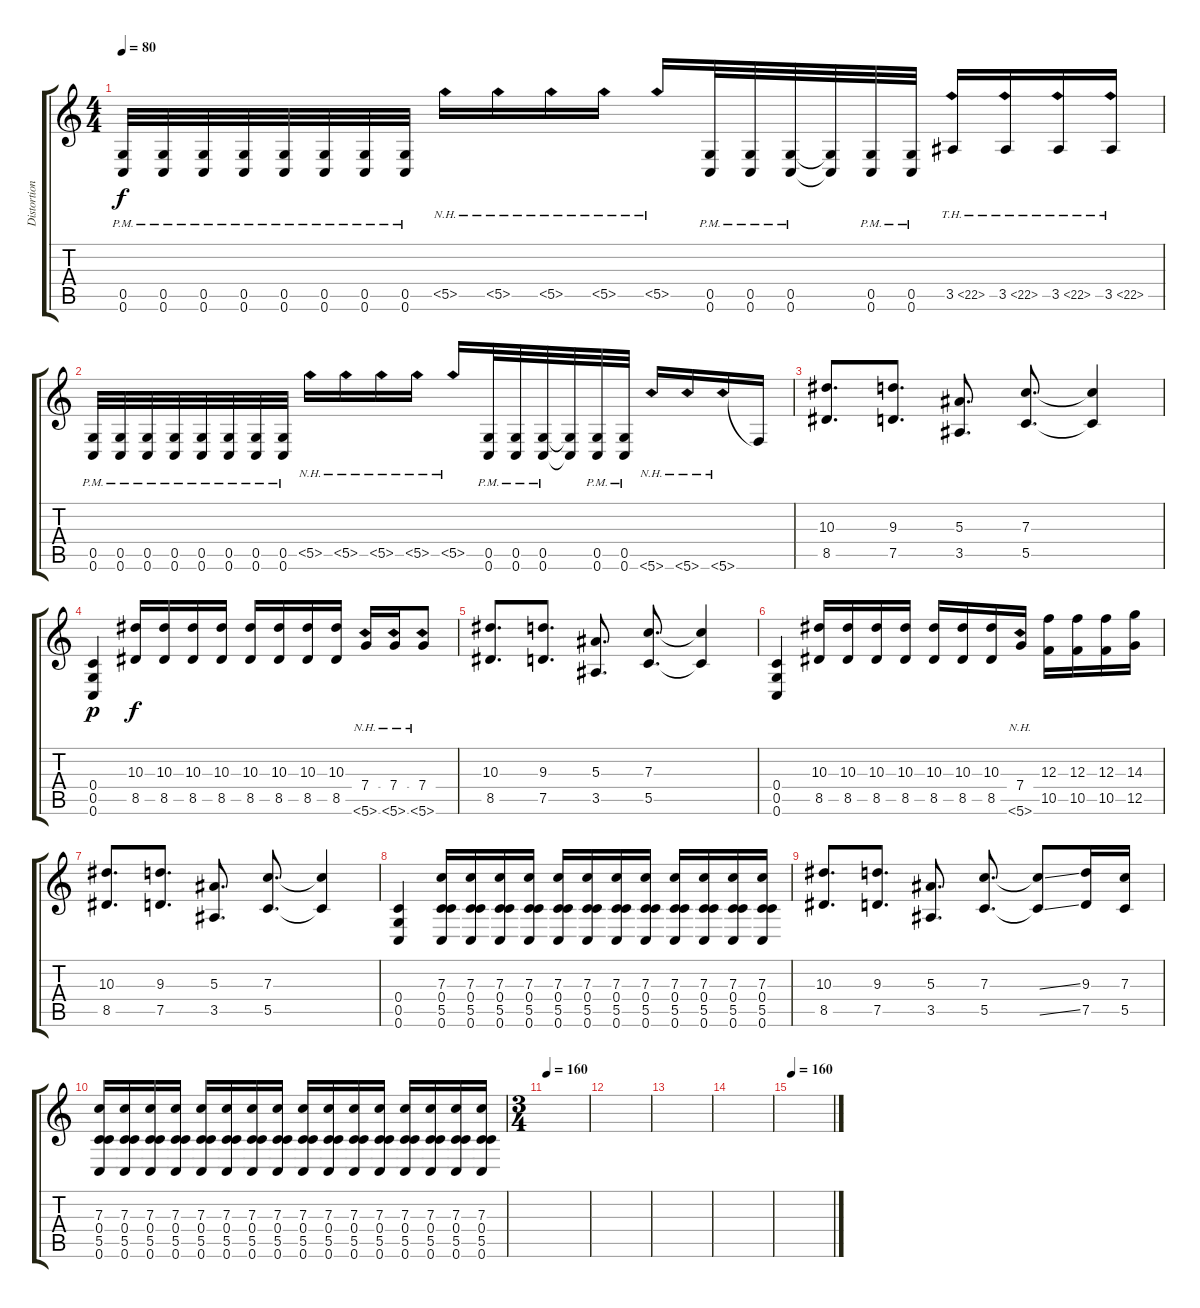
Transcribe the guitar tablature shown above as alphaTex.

\track ("Distortion Guitar 1" "Distortion") {instrument distortionguitar}
\staff {score tabs}
\tuning (D4 A3 F3 C3 G2 C2) {hide}
\ts (4 4)
\tempo 80
\clef g2
\ks c
(0.5{pm} 0.6{pm}).32{dy f} (0.5{pm} 0.6{pm}).32 (0.5{pm} 0.6{pm}).32 (0.5{pm} 0.6{pm}).32 (0.5{pm} 0.6{pm}).32 (0.5{pm} 0.6{pm}).32 (0.5{pm} 0.6{pm}).32 (0.5{pm} 0.6{pm}).32 5.5{nh}.16 5.5{nh}.16 5.5{nh}.16 5.5{nh}.16 5.5{nh}.16 (0.5{pm} 0.6{pm}).32 (0.5{pm} 0.6{pm}).32 (0.5{pm} 0.6{pm}).32 (0.5{t} 0.6{t}).32 (0.5{pm} 0.6{pm}).32 (0.5{pm} 0.6{pm}).32 3.5{th 19}.16 3.5{th 19}.16 3.5{th 19}.16 3.5{th 19}.16 |
(0.5{pm} 0.6{pm}).32 (0.5{pm} 0.6{pm}).32 (0.5{pm} 0.6{pm}).32 (0.5{pm} 0.6{pm}).32 (0.5{pm} 0.6{pm}).32 (0.5{pm} 0.6{pm}).32 (0.5{pm} 0.6{pm}).32 (0.5{pm} 0.6{pm}).32 5.5{nh}.16 5.5{nh}.16 5.5{nh}.16 5.5{nh}.16 5.5{nh}.16 (0.5{pm} 0.6{pm}).32 (0.5{pm} 0.6{pm}).32 (0.5{pm} 0.6{pm}).32 (0.5{t} 0.6{t}).32 (0.5{pm} 0.6{pm}).32 (0.5{pm} 0.6{pm}).32 5.6{nh}.16 5.6{nh}.16 5.6{nh}.16 5.6{t}.16 |
(10.3 8.5).8{d instrument distortionguitar} (9.3 7.5).8{d} (5.3 3.5).8{d} (7.3 5.5).8{d} (7.3{t} 5.5{t}).4 |
(0.4 0.5 0.6).4{dy p} (10.3 8.5).16{dy f} (10.3 8.5).16 (10.3 8.5).16 (10.3 8.5).16 (10.3 8.5).16 (10.3 8.5).16 (10.3 8.5).16 (10.3 8.5).16 (7.4 5.6{nh}).16 (7.4 5.6{nh}).16 (7.4 5.6{nh}).8 |
(10.3 8.5).8{d} (9.3 7.5).8{d} (5.3 3.5).8{d} (7.3 5.5).8{d} (7.3{t} 5.5{t}).4 |
(0.4 0.5 0.6).4 (10.3 8.5).16 (10.3 8.5).16 (10.3 8.5).16 (10.3 8.5).16 (10.3 8.5).16 (10.3 8.5).16 (10.3 8.5).16 (7.4 5.6{nh}).16 (12.3 10.5).16 (12.3 10.5).16 (12.3 10.5).16 (14.3 12.5).16 |
(10.3 8.5).8{d} (9.3 7.5).8{d} (5.3 3.5).8{d} (7.3 5.5).8{d} (7.3{t} 5.5{t}).4 |
(0.4 0.5 0.6).4 (7.3 0.4 5.5 0.6).16 (7.3 0.4 5.5 0.6).16 (7.3 0.4 5.5 0.6).16 (7.3 0.4 5.5 0.6).16 (7.3 0.4 5.5 0.6).16 (7.3 0.4 5.5 0.6).16 (7.3 0.4 5.5 0.6).16 (7.3 0.4 5.5 0.6).16 (7.3 0.4 5.5 0.6).16 (7.3 0.4 5.5 0.6).16 (7.3 0.4 5.5 0.6).16 (7.3 0.4 5.5 0.6).16 |
(10.3 8.5).8{d} (9.3 7.5).8{d} (5.3 3.5).8{d} (7.3 5.5).8{d} (7.3{ss t} 5.5{ss t}).8 (9.3 7.5).16 (7.3 5.5).16 |
(7.3 0.4 5.5 0.6).16 (7.3 0.4 5.5 0.6).16 (7.3 0.4 5.5 0.6).16 (7.3 0.4 5.5 0.6).16 (7.3 0.4 5.5 0.6).16 (7.3 0.4 5.5 0.6).16 (7.3 0.4 5.5 0.6).16 (7.3 0.4 5.5 0.6).16 (7.3 0.4 5.5 0.6).16 (7.3 0.4 5.5 0.6).16 (7.3 0.4 5.5 0.6).16 (7.3 0.4 5.5 0.6).16 (7.3 0.4 5.5 0.6).16 (7.3 0.4 5.5 0.6).16 (7.3 0.4 5.5 0.6).16 (7.3 0.4 5.5 0.6).16 |
\ts (3 4)
\tempo 160
|
|
|
|
\tempo 160
